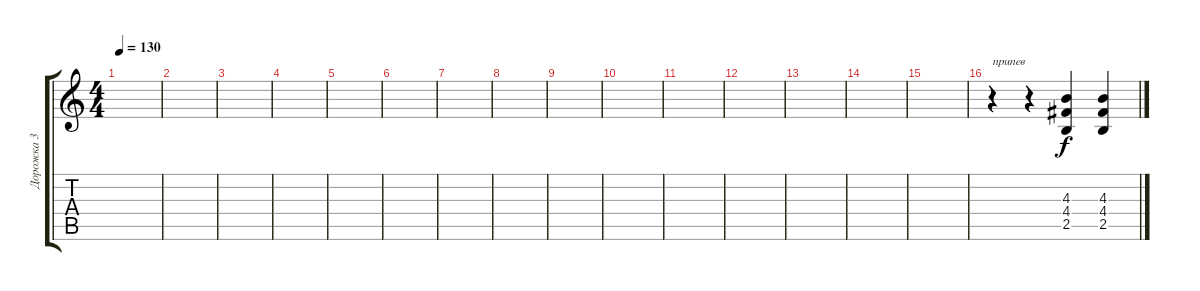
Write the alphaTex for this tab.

\track ("Дорожка 3" "Дорожка 3") {instrument distortionguitar}
\staff {score tabs}
\tuning (E4 B3 G3 D3 A2 E2) {hide}
\ts (4 4)
\tempo 130
\clef g2
\ks c
|
|
|
|
|
|
|
|
|
|
|
|
|
|
|
r.4{txt "припев"} r.4 (4.3 4.4 2.5).4 (4.3 4.4 2.5).4
